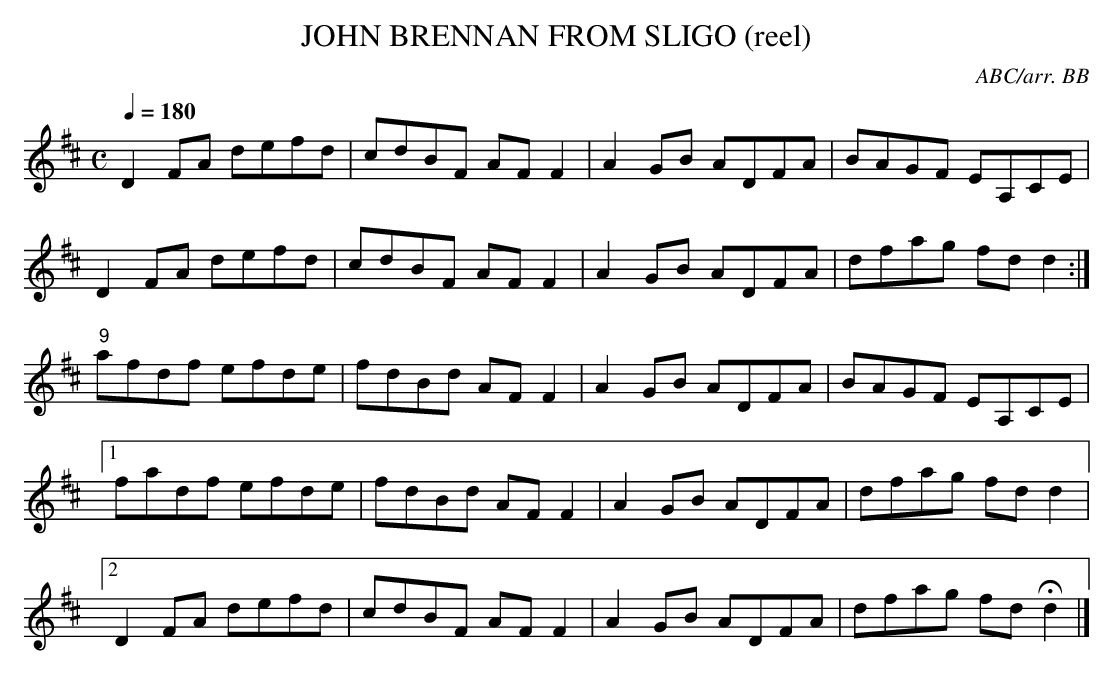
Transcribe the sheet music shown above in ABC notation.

X:1
T:JOHN BRENNAN FROM SLIGO (reel)
C:ABC/arr. BB
M:C
L:1/8
Q:1/4=180
K:D
D2FA defd|cdBF AFF2|A2 GB ADFA|BAGF EA,CE|
D2FA defd|cdBF AFF2|A2 GB ADFA|dfag fdd2:|
"9"afdf efde|fdBd AFF2|A2GB ADFA|BAGF EA,CE|
[1 fadf efde|fdBd AFF2|A2GB ADFA|dfag fdd2|
[2 D2FA defd|cdBF AFF2|A2 GB ADFA|dfag fdHd2|]
